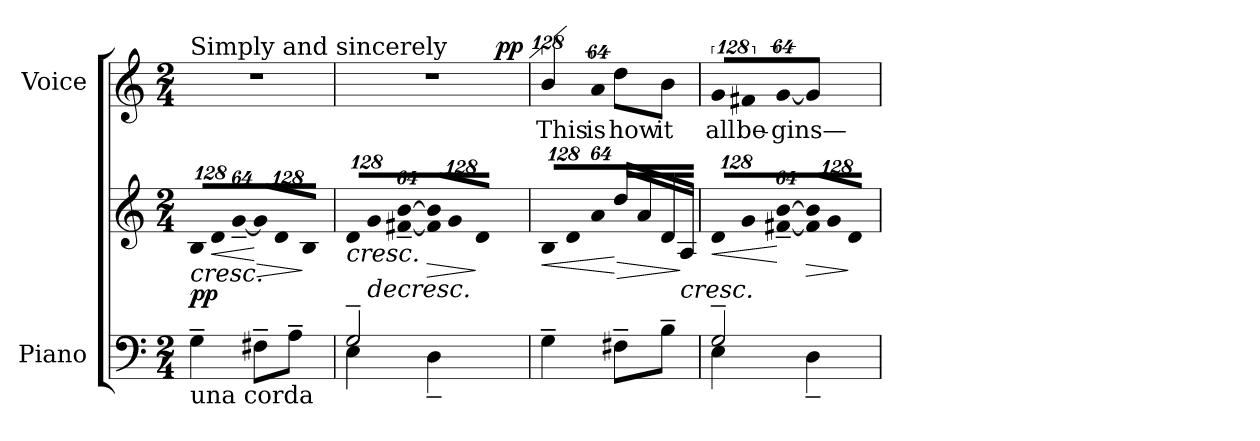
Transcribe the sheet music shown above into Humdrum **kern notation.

**kern	**kern	**dynam	**kern	**text	**dynam
*part2	*part2	*part2	*part1	*part1	*part1
*staff3	*staff2	*staff2/3	*staff1	*staff1	*staff1
*I"Piano	*	*	*I"Voice	*	*
*I'Pno.	*	*	*I'Voice	*	*
!!LO:PB:g=z
*clefF4	*clefG2	*	*clefG2	*	*
*k[]	*k[]	*	*k[]	*	*
*M2/4	*M2/4	*	*M2/4	*	*
*	*Xbrackettup	*	*	*	*
=1	=1	=1	=1	=1	=1
!	!	!	!LO:TX:a:t=Simply and sincerely	!	!
!LO:TX:b:t=una corda	!	!	!	!	!
!	!LO:N:vis=8	!LO:HP:b	!LO:N:vis=1	!	!
4G~i\	1024%85Bi/L	< pp	2r	.	.
!	!LO:N:vis=8	!LO:HP:b	!	!	!
.	1024%85di/	<	.	.	.
!	!LO:N:vis=8	!	!	!	!
.	[<512%43g~i/J	.	.	.	.
!	!LO:N:vis=8	!LO:HP:n=1:b	!	!	!
8F#X~i\L	1024%85gi/L]	[ >	.	.	.
!	!LO:N:vis=8	!	!	!	!
.	1024%85di/	.	.	.	.
8A~i\J	.	.	.	.	.
!	!LO:N:vis=8	!	!	!	!
.	512%43Bi/J	[ ]	.	.	.
=2	=2	=2	=2	=2	=2
*^	*	*	*	*	*
!	!	!LO:N:vis=8	!LO:HP:b	!LO:N:vis=1	!	!
*	*	*	*	*^	*	*
2G~i/	4Ei\	1024%85di/L	<	2r	4ryy	.	.
!	!	!LO:N:vis=8	!LO:HP:b	!	!	!	!
.	.	1024%85gi/	>	.	.	.	.
!	!	!LO:N:vis=8	!	!	!	!	!
.	.	[<512%43f#Xi/~ [>512%43bi~J	[	.	.	.	.
!	!	!LO:N:vis=8	!LO:HP:b	!	!	!	!
.	4D~i\	1024%85f#i/] 1024%85bi]L	>	.	8ryy	.	.
!	!	!LO:N:vis=8	!	!	!	!	!
.	.	1024%85gi/	.	.	.	.	.
.	.	.	.	.	16ryy	.	.
!	!	!LO:N:vis=8	!	!	!	!	!
.	.	512%43di/J	] ]	.	.	.	.
.	.	.	.	.	64ryy	.	.
.	.	.	.	.	256ryy	.	.
.	.	.	.	.	32ryy	.	pp
.	.	.	.	.	128.ryy	.	.
=3	=3	=3	=3	=3	=3	=3	=3
!	!	!LO:N:vis=8	!LO:HP:b	!LO:N:vis=4	!	!	!
*v	*v	*	*	*v	*v	*	*
*^	*	*	*^	*	*
!	!	!	!	!	!	!LO:LY:b:color=#000000	!
*v	*v	*	*	*v	*v	*	*
4G~i\	1024%85Bi/L	<	512%85bi/	This	.
!	!LO:N:vis=8	!	!	!	!
.	1024%85di/	.	.	.	.
!	!LO:N:vis=8	!	!LO:N:vis=8	!	!
!	!	!	!	!LO:LY:b:color=#000000	!
.	512%43ai/J	.	512%43ai/	is	.
!	!	!LO:HP:n=1:b	!	!	!
!	!	!	!	!LO:LY:b:color=#000000	!
8F#X~i\L	16ddi/LL	[ [ >	8ddi\L	how	.
.	16ai/	.	.	.	.
!	!	!	!	!LO:LY:b:color=#000000	!
8B~i\J	16di/	.	8bi\J	it	.
!	!	!LO:HP:n=1:b	!	!	!
.	16Ai/JJ	] <	.	.	.
=4	=4	=4	=4	=4	=4
*^	*	*	*	*	*
!	!	!LO:N:vis=8	!LO:HP:b	!LO:N:vis=8	!	!
!	!	!	!	!	!LO:LY:b:color=#000000	!
2G~i/	4Ei\	1024%85di/L	<	1024%85gi/L	all	.
!	!	!LO:N:vis=8	!	!LO:N:vis=8	!	!
!	!	!	!	!	!LO:LY:b:color=#000000	!
.	.	1024%85gi/	.	1024%85f#Xi/	be-	.
!	!	!LO:N:vis=8	!	!LO:N:vis=8	!	!
!	!	!	!	!	!LO:LY:b:color=#000000	!
.	.	[<512%43f#Xi/~ [>512%43bi~J	[	[<512%43gi/J	-gins—	.
!	!	!LO:N:vis=8	!LO:HP:b	!	!	!
.	4D~i\	1024%85f#i/] 1024%85bi]L	>	4gi/]	.	.
!	!	!LO:N:vis=8	!	!	!	!
.	.	1024%85gi/	.	.	.	.
!	!	!LO:N:vis=8	!	!	!	!
.	.	512%43di/J	]	.	.	.
*v	*v	*	*	*	*	*
=	=	=	=	=	=
*-	*-	*-	*-	*-	*-
